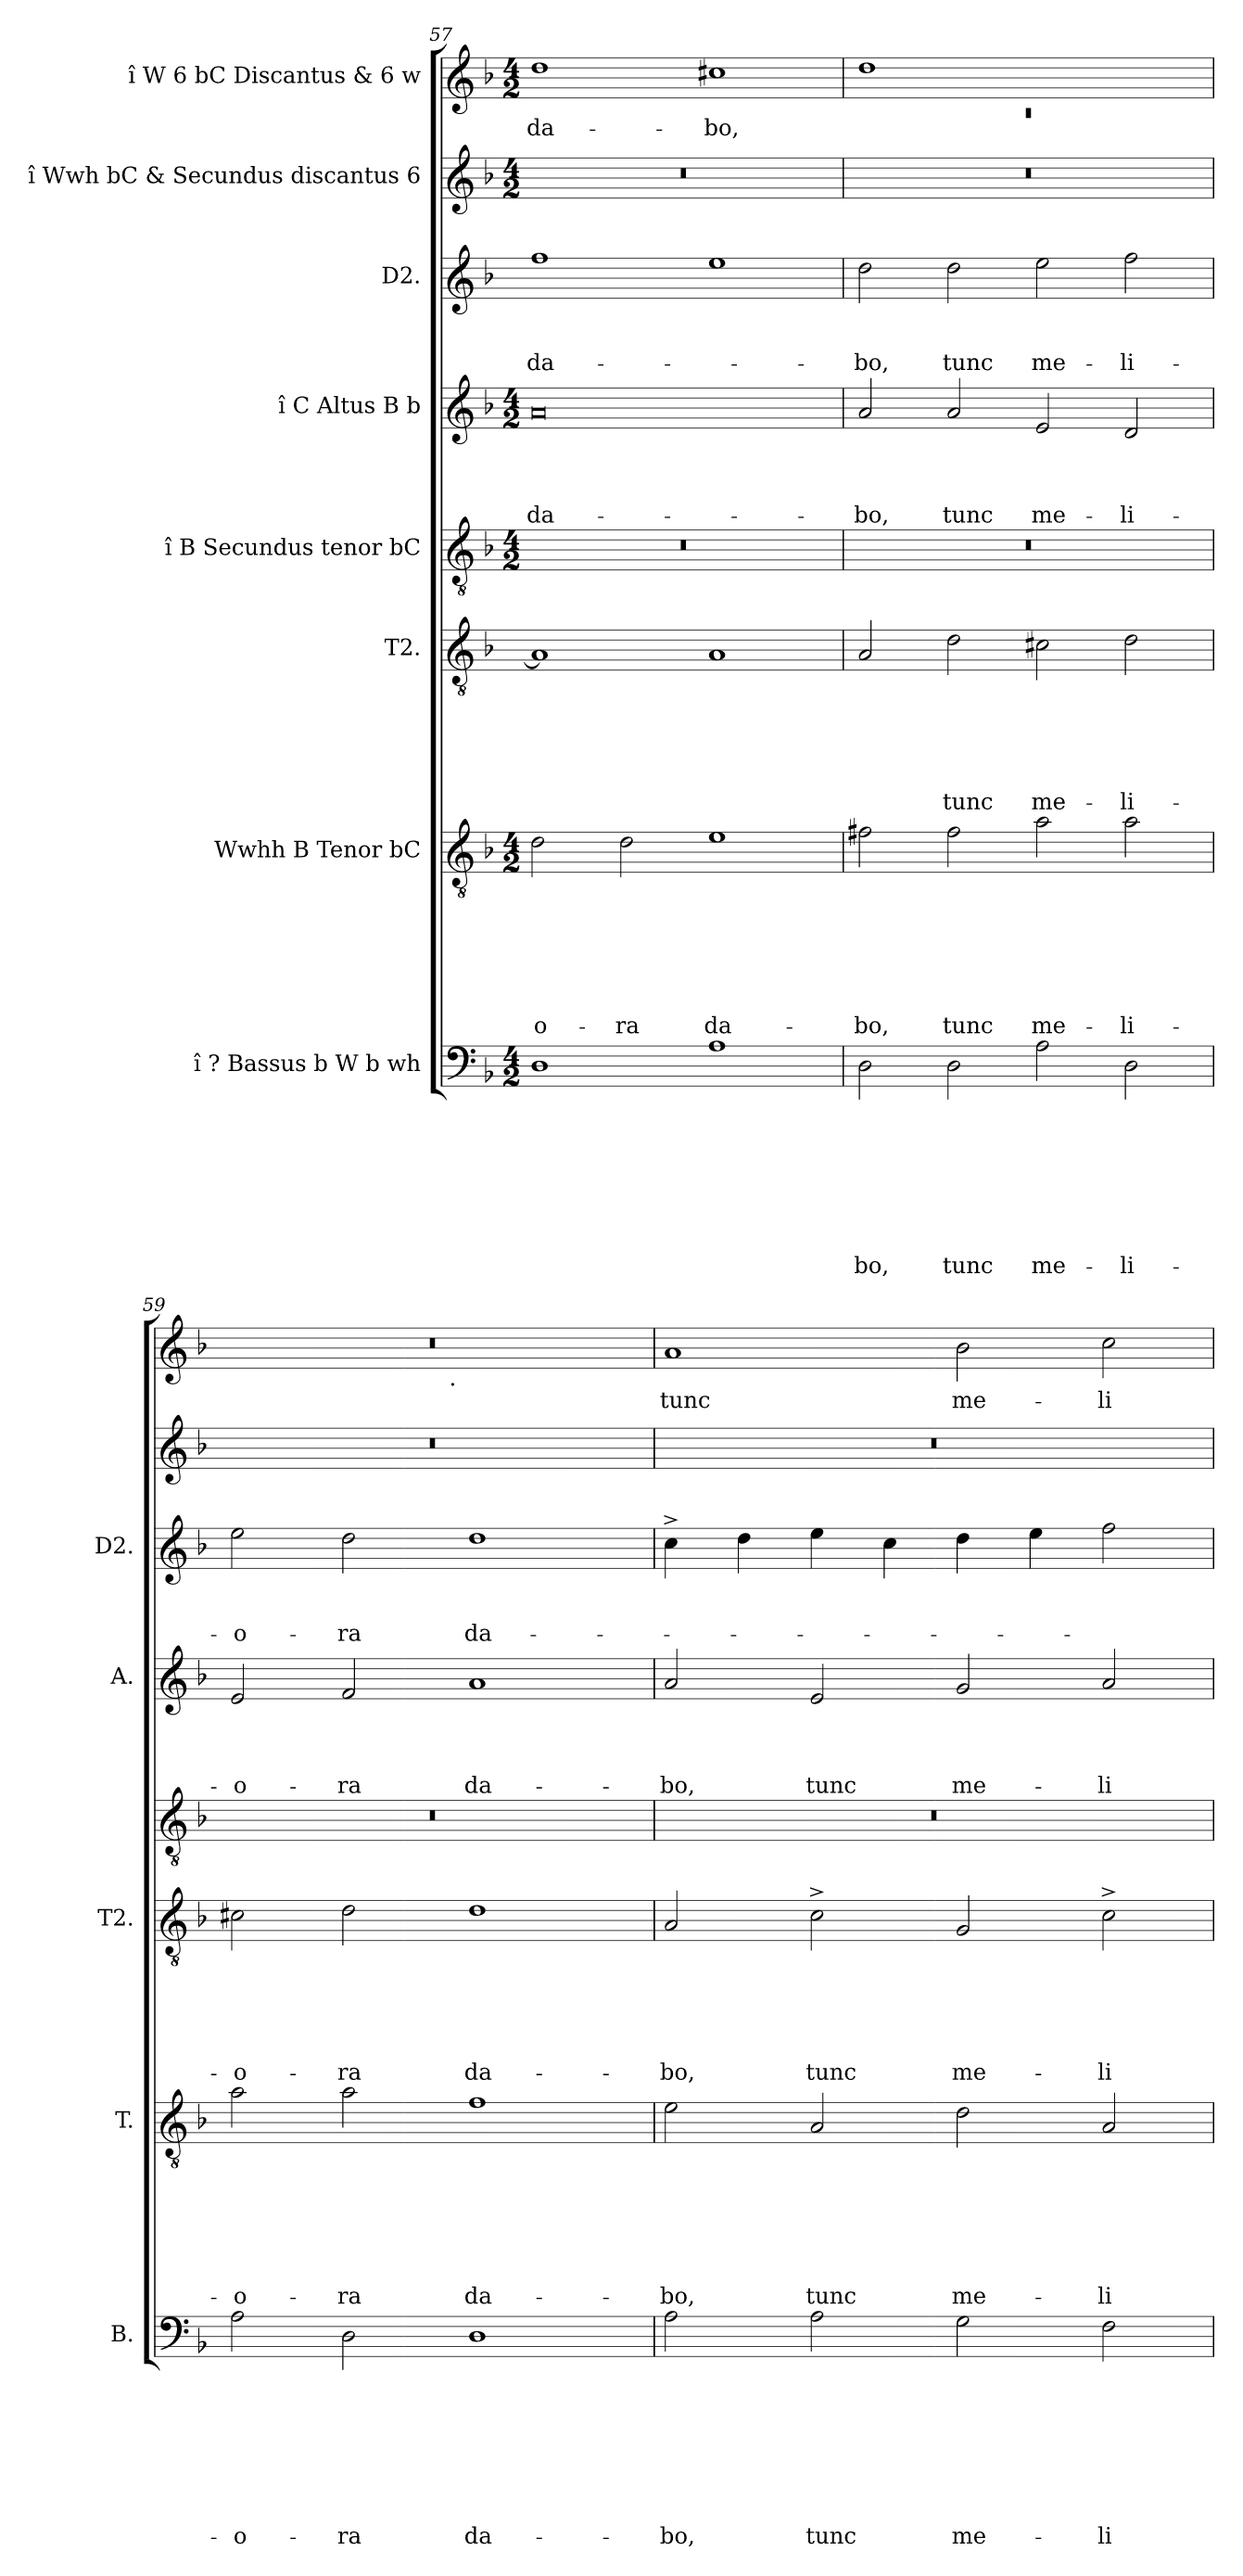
**kern	**text	**text	**text	**text	**text	**text	**text	**text	**kern	**text	**text	**text	**text	**text	**text	**text	**kern	**text	**text	**text	**text	**text	**text	**kern	**kern	**text	**text	**text	**text	**kern	**text	**text	**text	**kern	**kern	**text
*part8	*part8	*part8	*part8	*part8	*part8	*part8	*part8	*part8	*part7	*part7	*part7	*part7	*part7	*part7	*part7	*part7	*part6	*part6	*part6	*part6	*part6	*part6	*part6	*part5	*part4	*part4	*part4	*part4	*part4	*part3	*part3	*part3	*part3	*part2	*part1	*part1
*staff8	*staff8	*staff8	*staff8	*staff8	*staff8	*staff8	*staff8	*staff8	*staff7	*staff7	*staff7	*staff7	*staff7	*staff7	*staff7	*staff7	*staff6	*staff6	*staff6	*staff6	*staff6	*staff6	*staff6	*staff5	*staff4	*staff4	*staff4	*staff4	*staff4	*staff3	*staff3	*staff3	*staff3	*staff2	*staff1	*staff1
*I"î ? Bassus b W b wh	*	*	*	*	*	*	*	*	*I"Wwhh B Tenor bC	*	*	*	*	*	*	*	*I"T2.	*	*	*	*	*	*	*I"î B Secundus tenor bC	*I"î C Altus B b	*	*	*	*	*I"D2.	*	*	*	*I"î Wwh bC & Secundus discantus 6	*I"î W 6 bC Discantus & 6 w	*
*I'B.	*	*	*	*	*	*	*	*	*I'T.	*	*	*	*	*	*	*	*I'T2.	*	*	*	*	*	*	*	*I'A.	*	*	*	*	*I'D2.	*	*	*	*	*	*
*clefF4	*	*	*	*	*	*	*	*	*clefGv2	*	*	*	*	*	*	*	*clefGv2	*	*	*	*	*	*	*clefGv2	*clefG2	*	*	*	*	*clefG2	*	*	*	*clefG2	*clefG2	*
*k[b-]	*	*	*	*	*	*	*	*	*k[b-]	*	*	*	*	*	*	*	*k[b-]	*	*	*	*	*	*	*k[b-]	*k[b-]	*	*	*	*	*k[b-]	*	*	*	*k[b-]	*k[b-]	*
*F:	*	*	*	*	*	*	*	*	*F:	*	*	*	*	*	*	*	*F:	*	*	*	*	*	*	*F:	*F:	*	*	*	*	*F:	*	*	*	*F:	*F:	*
*M4/2	*	*	*	*	*	*	*	*	*M4/2	*	*	*	*	*	*	*	*	*	*	*	*	*	*	*M4/2	*M4/2	*	*	*	*	*	*	*	*	*M4/2	*M4/2	*
=57	=57	=57	=57	=57	=57	=57	=57	=57	=57	=57	=57	=57	=57	=57	=57	=57	=57	=57	=57	=57	=57	=57	=57	=57	=57	=57	=57	=57	=57	=57	=57	=57	=57	=57	=57	=57
!	!	!	!	!	!	!	!	!	!	!	!	!	!	!	!	!LO:LY:b	!	!	!	!	!	!	!	!	!	!	!	!	!LO:LY:b	!	!	!	!LO:LY:b	!	!	!LO:LY:b
1D	.	.	.	.	.	.	.	.	2d\	.	.	.	.	.	.	-o-	1A]	.	.	.	.	.	.	0r	0a	.	.	.	da-	1ff	.	.	da-	0r	1dd	da-
!	!	!	!	!	!	!	!	!	!	!	!	!	!	!	!	!LO:LY:b	!	!	!	!	!	!	!	!	!	!	!	!	!	!	!	!	!	!	!	!
.	.	.	.	.	.	.	.	.	2d\	.	.	.	.	.	.	-ra	.	.	.	.	.	.	.	.	.	.	.	.	.	.	.	.	.	.	.	.
!	!	!	!	!	!	!	!	!	!	!	!	!	!	!	!	!LO:LY:b	!	!	!	!	!	!	!	!	!	!	!	!	!	!	!	!	!	!	!	!LO:LY:b
1A	.	.	.	.	.	.	.	.	1e	.	.	.	.	.	.	da-	1A	.	.	.	.	.	.	.	.	.	.	.	.	1ee	.	.	.	.	1cc#X	-bo,
=58	=58	=58	=58	=58	=58	=58	=58	=58	=58	=58	=58	=58	=58	=58	=58	=58	=58	=58	=58	=58	=58	=58	=58	=58	=58	=58	=58	=58	=58	=58	=58	=58	=58	=58	=58	=58
*	*	*	*	*	*	*	*	*	*	*	*	*	*	*	*	*	*	*	*	*	*	*	*	*	*	*	*	*	*	*	*	*	*	*	*^	*
!	!	!	!	!	!	!	!	!LO:LY:b	!	!	!	!	!	!	!	!LO:LY:b	!	!	!	!	!	!	!	!	!	!	!	!	!LO:LY:b	!	!	!	!LO:LY:b	!	!	!LO:N:vis=1	!
2D\	.	.	.	.	.	.	.	-bo,	2f#X\	.	.	.	.	.	.	-bo,	2A/	.	.	.	.	.	.	0r	2a/	.	.	.	-bo,	2dd\	.	.	-bo,	0r	1dd	0rc	.
!	!	!	!	!	!	!	!	!LO:LY:b	!	!	!	!	!	!	!	!LO:LY:b	!	!	!	!	!	!	!LO:LY:b	!	!	!	!	!	!LO:LY:b	!	!	!	!LO:LY:b	!	!	!	!
2D\	.	.	.	.	.	.	.	tunc	2f#\	.	.	.	.	.	.	tunc	2d\	.	.	.	.	.	tunc	.	2a/	.	.	.	tunc	2dd\	.	.	tunc	.	.	.	.
!	!	!	!	!	!	!	!	!LO:LY:b	!	!	!	!	!	!	!	!LO:LY:b	!	!	!	!	!	!	!LO:LY:b	!	!	!	!	!	!LO:LY:b	!	!	!	!LO:LY:b	!	!	!	!
2A\	.	.	.	.	.	.	.	me-	2a\	.	.	.	.	.	.	me-	2c#X\	.	.	.	.	.	me-	.	2e/	.	.	.	me-	2ee\	.	.	me-	.	1ryy	.	.
!	!	!	!	!	!	!	!	!LO:LY:b	!	!	!	!	!	!	!	!LO:LY:b	!	!	!	!	!	!	!LO:LY:b	!	!	!	!	!	!LO:LY:b	!	!	!	!LO:LY:b	!	!	!	!
2D\	.	.	.	.	.	.	.	-li-	2a\	.	.	.	.	.	.	-li-	2d\	.	.	.	.	.	-li-	.	2d/	.	.	.	-li-	2ff\	.	.	-li-	.	.	.	.
=59	=59	=59	=59	=59	=59	=59	=59	=59	=59	=59	=59	=59	=59	=59	=59	=59	=59	=59	=59	=59	=59	=59	=59	=59	=59	=59	=59	=59	=59	=59	=59	=59	=59	=59	=59	=59	=59
!	!	!	!	!	!	!	!	!LO:LY:b	!	!	!	!	!	!	!	!LO:LY:b	!	!	!	!	!	!	!LO:LY:b	!	!	!	!	!	!LO:LY:b	!	!	!	!LO:LY:b	!	!	!	!
2A\	.	.	.	.	.	.	.	-o-	2a\	.	.	.	.	.	.	-o-	2c#X\	.	.	.	.	.	-o-	0r	2e/	.	.	.	-o-	2ee\	.	.	-o-	0r	0r	2ryy	.
!	!	!	!	!	!	!	!	!LO:LY:b	!	!	!	!	!	!	!	!LO:LY:b	!	!	!	!	!	!	!LO:LY:b	!	!	!	!	!	!LO:LY:b	!	!	!	!LO:LY:b	!	!	!	!
2D\	.	.	.	.	.	.	.	-ra	2a\	.	.	.	.	.	.	-ra	2d\	.	.	.	.	.	-ra	.	2f/	.	.	.	-ra	2dd\	.	.	-ra	.	.	4...ryy	.
!	!	!	!	!	!	!	!	!	!	!	!	!	!	!	!	!	!	!	!	!	!	!	!	!	!	!	!	!	!	!	!	!	!	!	!	!LO:TX:b:t=.	!
.	.	.	.	.	.	.	.	.	.	.	.	.	.	.	.	.	.	.	.	.	.	.	.	.	.	.	.	.	.	.	.	.	.	.	.	1ryy	.
!	!	!	!	!	!	!	!	!LO:LY:b	!	!	!	!	!	!	!	!LO:LY:b	!	!	!	!	!	!	!LO:LY:b	!	!	!	!	!	!LO:LY:b	!	!	!	!LO:LY:b	!	!	!	!
1D	.	.	.	.	.	.	.	da-	1f	.	.	.	.	.	.	da-	1d	.	.	.	.	.	da-	.	1a	.	.	.	da-	1dd	.	.	da-	.	.	.	.
.	.	.	.	.	.	.	.	.	.	.	.	.	.	.	.	.	.	.	.	.	.	.	.	.	.	.	.	.	.	.	.	.	.	.	.	32ryy	.
!!LO:LB:g=z
=60	=60	=60	=60	=60	=60	=60	=60	=60	=60	=60	=60	=60	=60	=60	=60	=60	=60	=60	=60	=60	=60	=60	=60	=60	=60	=60	=60	=60	=60	=60	=60	=60	=60	=60	=60	=60	=60
!	!	!	!	!	!	!	!	!LO:LY:b	!	!	!	!	!	!	!	!LO:LY:b	!	!	!	!	!	!	!LO:LY:b	!	!	!	!	!	!LO:LY:b	!	!	!	!	!	!	!	!LO:LY:b
*	*	*	*	*	*	*	*	*	*	*	*	*	*	*	*	*	*	*	*	*	*	*	*	*	*	*	*	*	*	*	*	*	*	*	*v	*v	*
2A\	.	.	.	.	.	.	.	-bo,	2e\	.	.	.	.	.	.	-bo,	2A/	.	.	.	.	.	-bo,	0r	2a/	.	.	.	-bo,	4cc^>\	.	.	.	0r	1a	tunc
.	.	.	.	.	.	.	.	.	.	.	.	.	.	.	.	.	.	.	.	.	.	.	.	.	.	.	.	.	.	4dd\	.	.	.	.	.	.
!	!	!	!	!	!	!	!	!LO:LY:b	!	!	!	!	!	!	!	!LO:LY:b	!	!	!	!	!	!	!LO:LY:b	!	!	!	!	!	!LO:LY:b	!	!	!	!	!	!	!
2A\	.	.	.	.	.	.	.	tunc	2A/	.	.	.	.	.	.	tunc	2c^>\	.	.	.	.	.	tunc	.	2e/	.	.	.	tunc	4ee\	.	.	.	.	.	.
.	.	.	.	.	.	.	.	.	.	.	.	.	.	.	.	.	.	.	.	.	.	.	.	.	.	.	.	.	.	4cc\	.	.	.	.	.	.
!	!	!	!	!	!	!	!	!LO:LY:b	!	!	!	!	!	!	!	!LO:LY:b	!	!	!	!	!	!	!LO:LY:b	!	!	!	!	!	!LO:LY:b	!	!	!	!	!	!	!LO:LY:b
2G\	.	.	.	.	.	.	.	me-	2d\	.	.	.	.	.	.	me-	2G/	.	.	.	.	.	me-	.	2g/	.	.	.	me-	4dd\	.	.	.	.	2b-\	me-
.	.	.	.	.	.	.	.	.	.	.	.	.	.	.	.	.	.	.	.	.	.	.	.	.	.	.	.	.	.	4ee\	.	.	.	.	.	.
!	!	!	!	!	!	!	!	!LO:LY:b	!	!	!	!	!	!	!	!LO:LY:b	!	!	!	!	!	!	!LO:LY:b	!	!	!	!	!	!LO:LY:b	!	!	!	!	!	!	!LO:LY:b
2F\	.	.	.	.	.	.	.	-li-	2A/	.	.	.	.	.	.	-li-	2c^>\	.	.	.	.	.	-li-	.	2a/	.	.	.	-li-	2ff\	.	.	.	.	2cc\	-li-
=	=	=	=	=	=	=	=	=	=	=	=	=	=	=	=	=	=	=	=	=	=	=	=	=	=	=	=	=	=	=	=	=	=	=	=	=
*-	*-	*-	*-	*-	*-	*-	*-	*-	*-	*-	*-	*-	*-	*-	*-	*-	*-	*-	*-	*-	*-	*-	*-	*-	*-	*-	*-	*-	*-	*-	*-	*-	*-	*-	*-	*-
